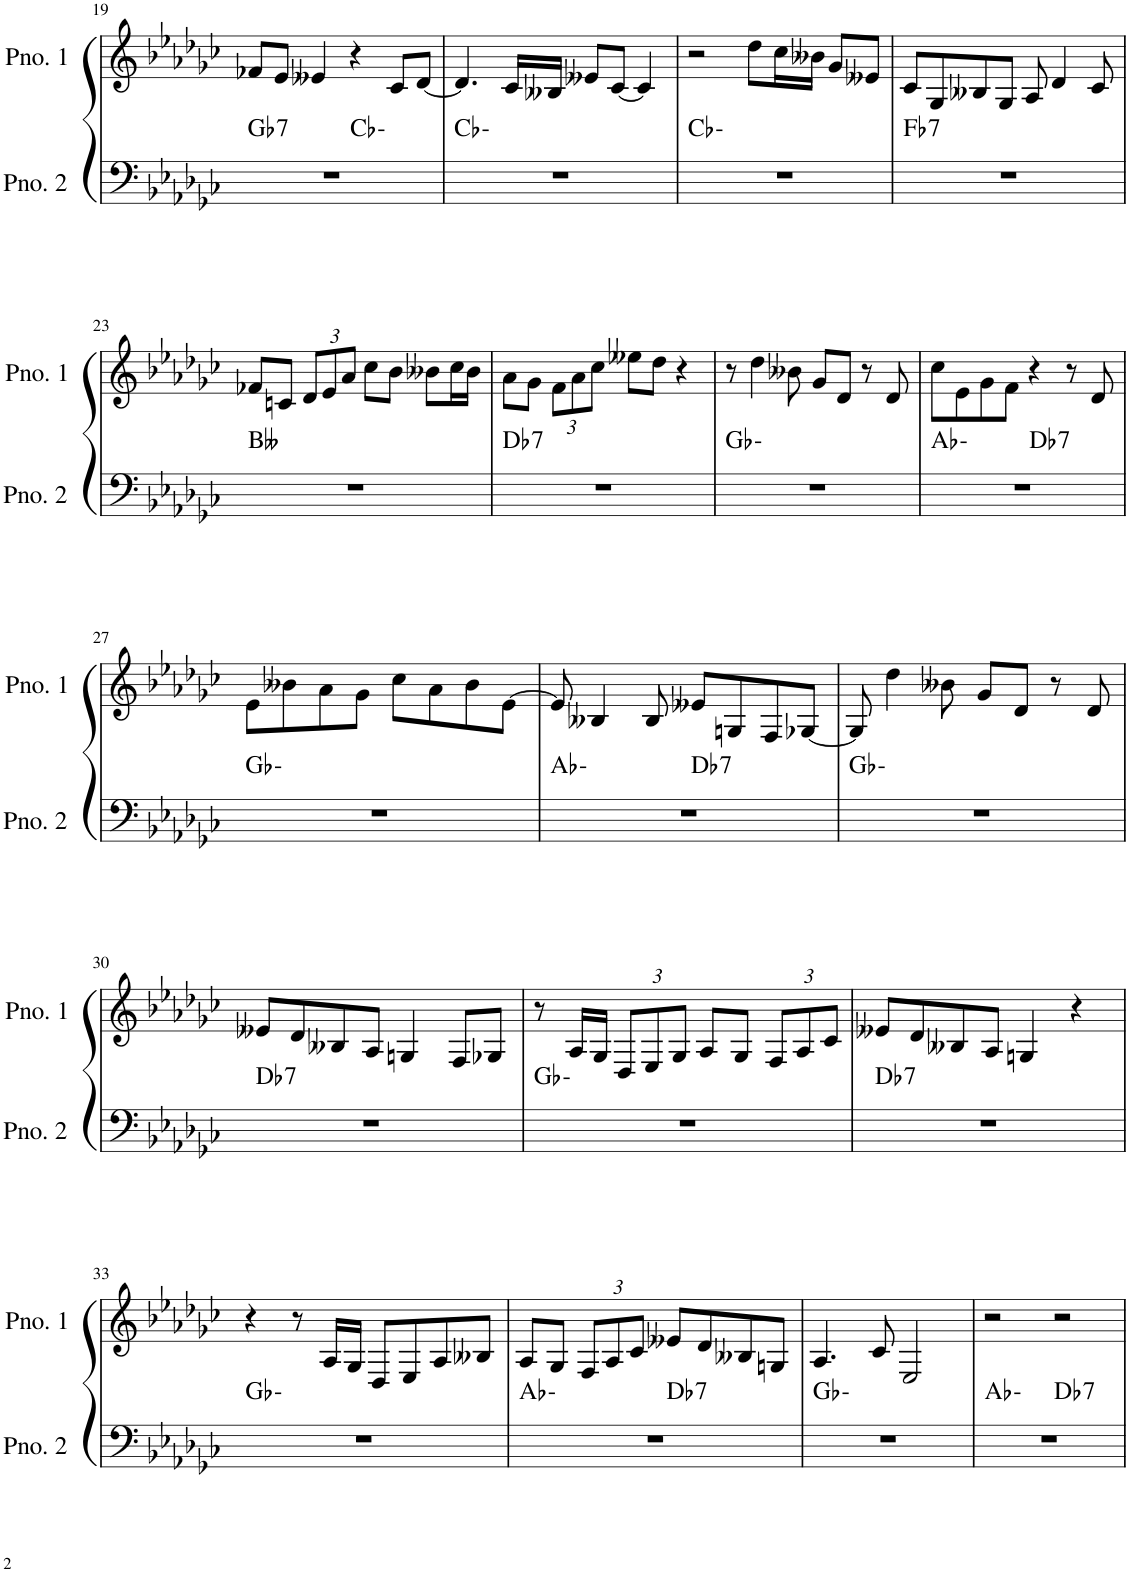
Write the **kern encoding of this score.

**kern	**harte	**kern
*part2	*part2	*part1
*staff2	*	*staff1
*I"ピアノ 2	*	*I"ピアノ 1
!!LO:PB:g=z
*clefF4	*	*clefG2
*k[b-e-a-d-g-c-]	*	*k[b-e-a-d-g-c-]
*M4/4	*	*M4/4
=19	=19	=19
!	!LO:H:kt=7	!
*^	*	*
1r	2ryy	Gb:7	8f-X/L
.	.	.	8e-/J
.	.	.	4e--X/
.	2ryy	Cb:min	4r
.	.	.	8c-/L
.	.	.	[8d-/J
*v	*v	*	*
=20	=20	=20
1r	Cb:min	4.d-/]
.	.	16c-/LL
.	.	16B--X/JJ
.	.	8e--X/L
.	.	[8c-/J
.	.	4c-/]
=21	=21	=21
1r	Cb:min	2r
.	.	8dd-\L
.	.	16cc-\L
.	.	16b--X\JJ
.	.	8g-/L
.	.	8e--X/J
=22	=22	=22
!	!LO:H:kt=7	!
1r	Fb:7	8c-/L
.	.	8G-/
.	.	8B--X/
.	.	8G-/J
.	.	8A-/
.	.	4d-/
.	.	8c-/
!!LO:LB:g=z
=23	=23	=23
1r	Bbb:maj	8f-X/L
.	.	8cn/J
*	*	*Xbrackettup
.	.	12d-/L
.	.	12e-/
.	.	12a-/J
.	.	8cc-\L
.	.	8b-\J
.	.	8b--X\L
.	.	16cc-\L
.	.	16b--\JJ
=24	=24	=24
!	!LO:H:kt=7	!
1r	Db:7	8a-\L
.	.	8g-\J
.	.	12f\L
.	.	12a-\
.	.	12cc-\J
.	.	8ee--X\L
.	.	8dd-\J
.	.	4r
=25	=25	=25
1r	Gb:min	8r
.	.	4dd-\
.	.	8b--X\
.	.	8g-/L
.	.	8d-/J
.	.	8r
.	.	8d-/
=26	=26	=26
*^	*	*
1r	2ryy	Ab:min	8cc-\L
.	.	.	8e-\
.	.	.	8g-\
.	.	.	8f\J
!	!	!LO:H:kt=7	!
.	2ryy	Db:7	4r
.	.	.	8r
.	.	.	8d-/
*v	*v	*	*
!!LO:LB:g=z
=27	=27	=27
1r	Gb:min	8e-\L
.	.	8b--X\
.	.	8a-\
.	.	8g-\J
.	.	8cc-\L
.	.	8a-\
.	.	8b--\
.	.	[8e-\J
=28	=28	=28
*^	*	*
1r	2ryy	Ab:min	8e-/]
.	.	.	4B--X/
.	.	.	8B--/
!	!	!LO:H:kt=7	!
.	2ryy	Db:7	8e--X/L
.	.	.	8Gn/
.	.	.	8F/
.	.	.	[8G-X/J
*v	*v	*	*
=29	=29	=29
1r	Gb:min	8G-/]
.	.	4dd-\
.	.	8b--X\
.	.	8g-/L
.	.	8d-/J
.	.	8r
.	.	8d-/
!!LO:LB:g=z
=30	=30	=30
!	!LO:H:kt=7	!
1r	Db:7	8e--X/L
.	.	8d-/
.	.	8B--X/
.	.	8A-/J
.	.	4Gn/
.	.	8F/L
.	.	8G-X/J
=31	=31	=31
1r	Gb:min	8r
.	.	16A-/LL
.	.	16G-/JJ
.	.	12D-/L
.	.	12E-/
.	.	12G-/J
.	.	8A-/L
.	.	8G-/J
.	.	12F/L
.	.	12A-/
.	.	12c-/J
=32	=32	=32
!	!LO:H:kt=7	!
1r	Db:7	8e--X/L
.	.	8d-/
.	.	8B--X/
.	.	8A-/J
.	.	4Gn/
.	.	4r
!!LO:LB:g=z
=33	=33	=33
1r	Gb:min	4r
.	.	8r
.	.	16A-/LL
.	.	16G-/JJ
.	.	8D-/L
.	.	8E-/
.	.	8A-/
.	.	8B--X/J
=34	=34	=34
*^	*	*
1r	2ryy	Ab:min	8A-/L
.	.	.	8G-/J
.	.	.	12F/L
.	.	.	12A-/
.	.	.	12c-/J
!	!	!LO:H:kt=7	!
.	2ryy	Db:7	8e--X/L
.	.	.	8d-/
.	.	.	8B--X/
.	.	.	8Gn/J
*v	*v	*	*
=35	=35	=35
1r	Gb:min	4.A-/
.	.	8c-/
.	.	2E-/
=36	=36	=36
*^	*	*
1r	2ryy	Ab:min	2r
!	!	!LO:H:kt=7	!
.	2ryy	Db:7	2r
*v	*v	*	*
=	=	=
*-	*-	*-
